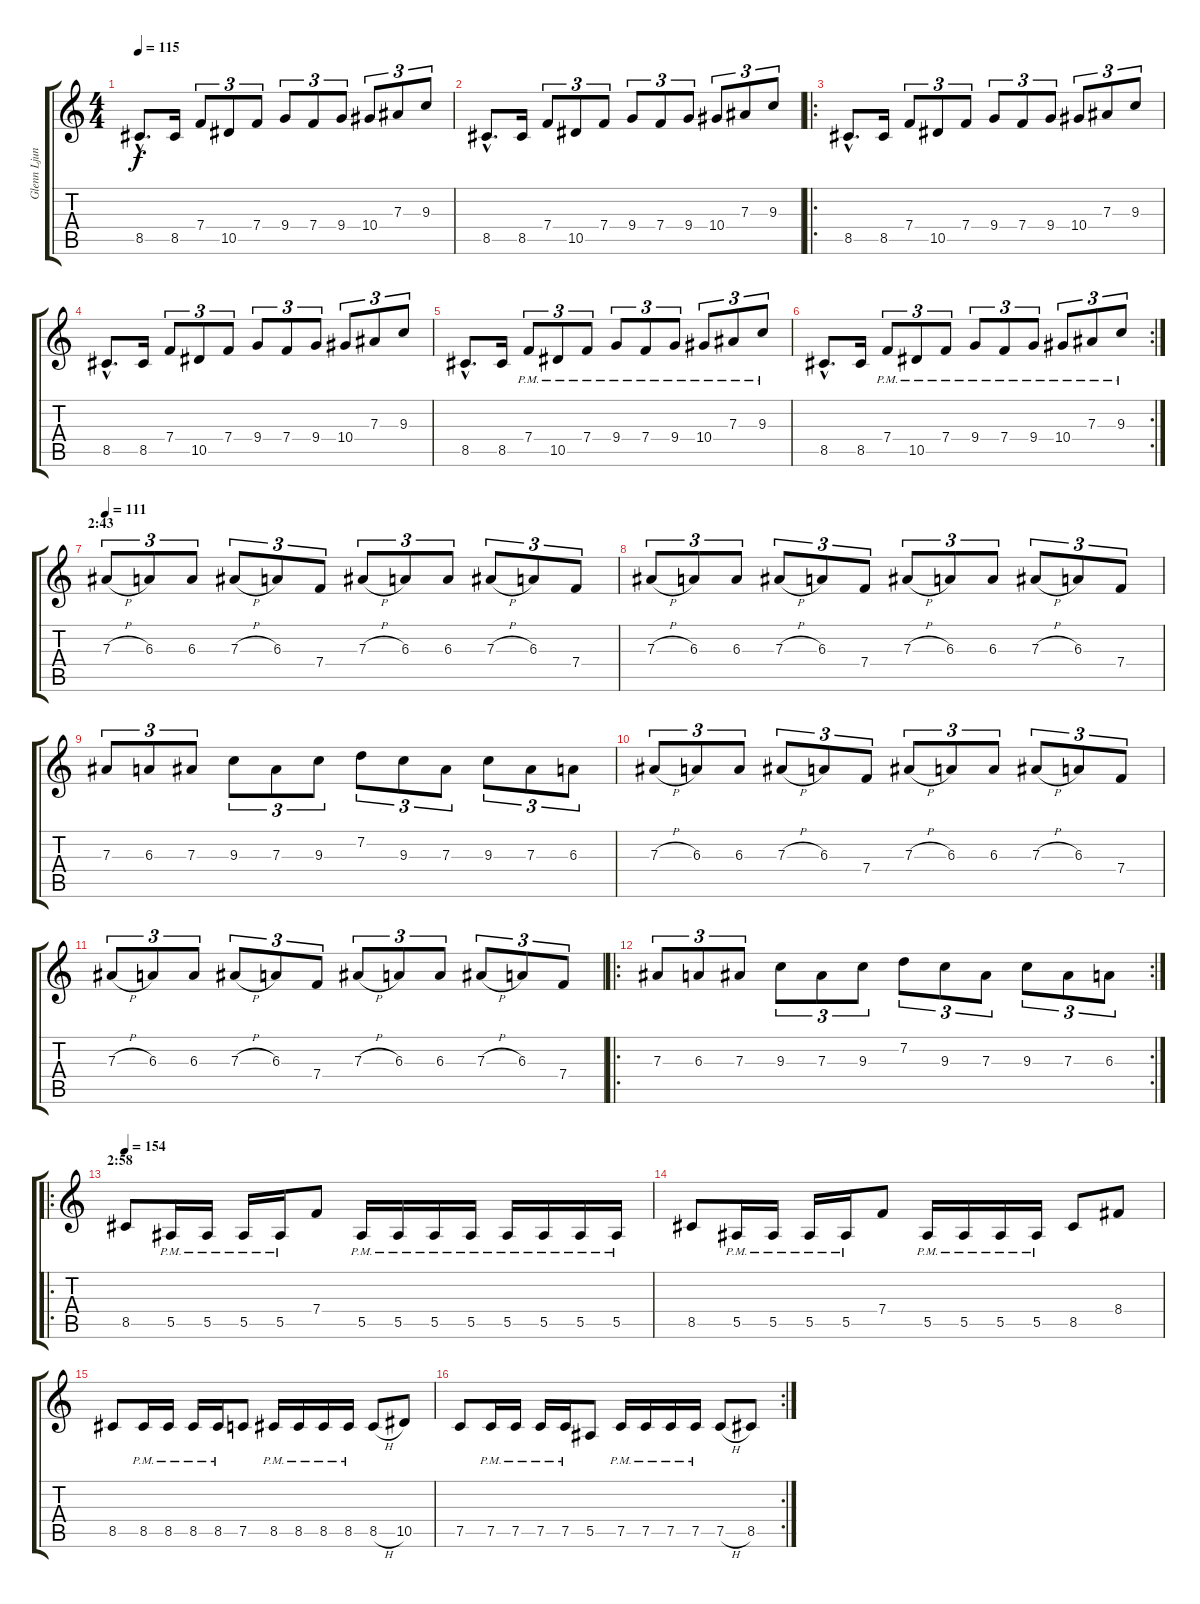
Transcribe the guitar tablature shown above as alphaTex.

\track ("Glenn Ljungström" "Glenn Ljun") {instrument distortionguitar}
\staff {score tabs}
\tuning (C4 G3 Eb3 Bb2 F2 C2) {hide}
\ts (4 4)
\tempo 115
\clef g2
\ks c
8.5{hac}.8{d dy f} 8.5.16 7.4.8{tu (3 2)} 10.5.8{tu (3 2)} 7.4.8{tu (3 2)} 9.4.8{tu (3 2)} 7.4.8{tu (3 2)} 9.4.8{tu (3 2)} 10.4.8{tu (3 2)} 7.3.8{tu (3 2)} 9.3.8{tu (3 2)} |
8.5{hac}.8{d} 8.5.16 7.4.8{tu (3 2)} 10.5.8{tu (3 2)} 7.4.8{tu (3 2)} 9.4.8{tu (3 2)} 7.4.8{tu (3 2)} 9.4.8{tu (3 2)} 10.4.8{tu (3 2)} 7.3.8{tu (3 2)} 9.3.8{tu (3 2)} |
\ro
8.5{hac}.8{d} 8.5.16 7.4.8{tu (3 2)} 10.5.8{tu (3 2)} 7.4.8{tu (3 2)} 9.4.8{tu (3 2)} 7.4.8{tu (3 2)} 9.4.8{tu (3 2)} 10.4.8{tu (3 2)} 7.3.8{tu (3 2)} 9.3.8{tu (3 2)} |
8.5{hac}.8{d} 8.5.16 7.4.8{tu (3 2)} 10.5.8{tu (3 2)} 7.4.8{tu (3 2)} 9.4.8{tu (3 2)} 7.4.8{tu (3 2)} 9.4.8{tu (3 2)} 10.4.8{tu (3 2)} 7.3.8{tu (3 2)} 9.3.8{tu (3 2)} |
8.5{hac}.8{d} 8.5.16 7.4{pm}.8{tu (3 2)} 10.5{pm}.8{tu (3 2)} 7.4{pm}.8{tu (3 2)} 9.4{pm}.8{tu (3 2)} 7.4{pm}.8{tu (3 2)} 9.4{pm}.8{tu (3 2)} 10.4{pm}.8{tu (3 2)} 7.3{pm}.8{tu (3 2)} 9.3{pm}.8{tu (3 2)} |
\rc 2
8.5{hac}.8{d} 8.5.16 7.4{pm}.8{tu (3 2)} 10.5{pm}.8{tu (3 2)} 7.4{pm}.8{tu (3 2)} 9.4{pm}.8{tu (3 2)} 7.4{pm}.8{tu (3 2)} 9.4{pm}.8{tu (3 2)} 10.4{pm}.8{tu (3 2)} 7.3{pm}.8{tu (3 2)} 9.3{pm}.8{tu (3 2)} |
\section ("" "2:43")
\tempo 111
7.3{h}.8{tu (3 2)} 6.3.8{tu (3 2)} 6.3.8{tu (3 2)} 7.3{h}.8{tu (3 2)} 6.3.8{tu (3 2)} 7.4.8{tu (3 2)} 7.3{h}.8{tu (3 2)} 6.3.8{tu (3 2)} 6.3.8{tu (3 2)} 7.3{h}.8{tu (3 2)} 6.3.8{tu (3 2)} 7.4.8{tu (3 2)} |
7.3{h}.8{tu (3 2)} 6.3.8{tu (3 2)} 6.3.8{tu (3 2)} 7.3{h}.8{tu (3 2)} 6.3.8{tu (3 2)} 7.4.8{tu (3 2)} 7.3{h}.8{tu (3 2)} 6.3.8{tu (3 2)} 6.3.8{tu (3 2)} 7.3{h}.8{tu (3 2)} 6.3.8{tu (3 2)} 7.4.8{tu (3 2)} |
7.3.8{tu (3 2)} 6.3.8{tu (3 2)} 7.3.8{tu (3 2)} 9.3.8{tu (3 2)} 7.3.8{tu (3 2)} 9.3.8{tu (3 2)} 7.2.8{tu (3 2)} 9.3.8{tu (3 2)} 7.3.8{tu (3 2)} 9.3.8{tu (3 2)} 7.3.8{tu (3 2)} 6.3.8{tu (3 2)} |
7.3{h}.8{tu (3 2)} 6.3.8{tu (3 2)} 6.3.8{tu (3 2)} 7.3{h}.8{tu (3 2)} 6.3.8{tu (3 2)} 7.4.8{tu (3 2)} 7.3{h}.8{tu (3 2)} 6.3.8{tu (3 2)} 6.3.8{tu (3 2)} 7.3{h}.8{tu (3 2)} 6.3.8{tu (3 2)} 7.4.8{tu (3 2)} |
7.3{h}.8{tu (3 2)} 6.3.8{tu (3 2)} 6.3.8{tu (3 2)} 7.3{h}.8{tu (3 2)} 6.3.8{tu (3 2)} 7.4.8{tu (3 2)} 7.3{h}.8{tu (3 2)} 6.3.8{tu (3 2)} 6.3.8{tu (3 2)} 7.3{h}.8{tu (3 2)} 6.3.8{tu (3 2)} 7.4.8{tu (3 2)} |
\ro
\rc 2
7.3.8{tu (3 2)} 6.3.8{tu (3 2)} 7.3.8{tu (3 2)} 9.3.8{tu (3 2)} 7.3.8{tu (3 2)} 9.3.8{tu (3 2)} 7.2.8{tu (3 2)} 9.3.8{tu (3 2)} 7.3.8{tu (3 2)} 9.3.8{tu (3 2)} 7.3.8{tu (3 2)} 6.3.8{tu (3 2)} |
\ro
\section ("" "2:58")
\tempo 154
8.5.8 5.5{pm}.16 5.5{pm}.16 5.5{pm}.16 5.5{pm}.16 7.4.8 5.5{pm}.16 5.5{pm}.16 5.5{pm}.16 5.5{pm}.16 5.5{pm}.16 5.5{pm}.16 5.5{pm}.16 5.5{pm}.16 |
8.5.8 5.5{pm}.16 5.5{pm}.16 5.5{pm}.16 5.5{pm}.16 7.4.8 5.5{pm}.16 5.5{pm}.16 5.5{pm}.16 5.5{pm}.16 8.5.8 8.4.8 |
8.5.8 8.5{pm}.16 8.5{pm}.16 8.5{pm}.16 8.5{pm}.16 7.5.8 8.5{pm}.16 8.5{pm}.16 8.5{pm}.16 8.5{pm}.16 8.5{h}.8 10.5.8 |
\rc 2
7.5.8 7.5{pm}.16 7.5{pm}.16 7.5{pm}.16 7.5{pm}.16 5.5.8 7.5{pm}.16 7.5{pm}.16 7.5{pm}.16 7.5{pm}.16 7.5{h}.8 8.5.8
